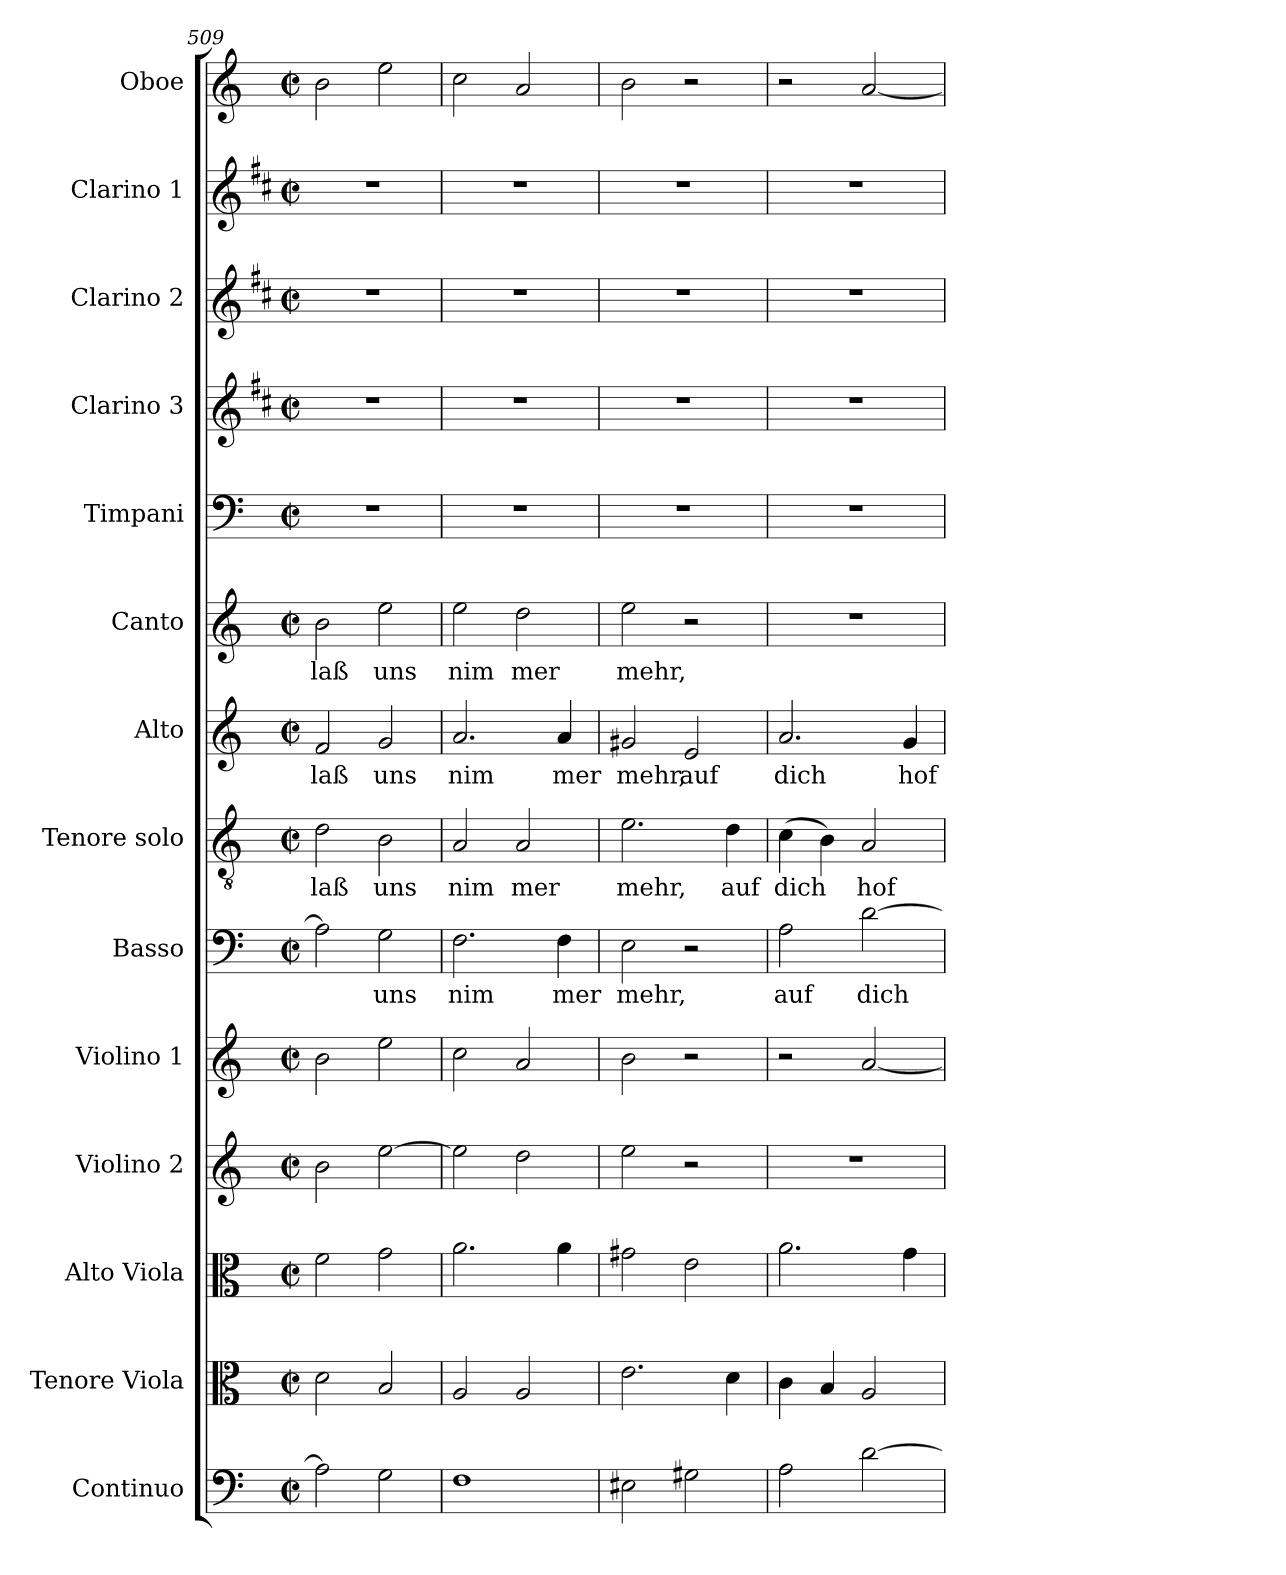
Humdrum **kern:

**kern	**kern	**kern	**kern	**kern	**kern	**text	**kern	**text	**kern	**text	**kern	**text	**kern	**kern	**kern	**kern	**kern
*part14	*part13	*part12	*part11	*part10	*part9	*part9	*part8	*part8	*part7	*part7	*part6	*part6	*part5	*part4	*part3	*part2	*part1
*staff14	*staff13	*staff12	*staff11	*staff10	*staff9	*staff9	*staff8	*staff8	*staff7	*staff7	*staff6	*staff6	*staff5	*staff4	*staff3	*staff2	*staff1
*I"Continuo	*I"Tenore Viola	*I"Alto Viola	*I"Violino 2	*I"Violino 1	*I"Basso	*	*I"Tenore solo	*	*I"Alto	*	*I"Canto	*	*I"Timpani	*I"Clarino 3	*I"Clarino 2	*I"Clarino 1	*I"Oboe
*I'Continuo	*I'Tenore Viola	*I'Alto Viola	*I'Violino 2	*I'Violino 1	*I'Basso	*	*I'Tenore	*	*I'Alto	*	*I'Canto	*	*I'Timpani	*I'Clarino 3	*I'Clarino 2	*I'Clarino 1	*I'Oboe
*clefF4	*clefC3	*clefC3	*clefG2	*clefG2	*clefF4	*	*clefGv2	*	*clefG2	*	*clefG2	*	*clefF4	*clefG2	*clefG2	*clefG2	*clefG2
*	*	*	*	*	*	*	*	*	*	*	*	*	*	*ITrd1c2	*ITrd1c2	*ITrd1c2	*
*k[]	*k[]	*k[]	*k[]	*k[]	*k[]	*	*k[]	*	*k[]	*	*k[]	*	*k[]	*k[]	*k[]	*k[]	*k[]
*C:	*C:	*C:	*C:	*C:	*C:	*	*C:	*	*C:	*	*C:	*	*C:	*C:	*C:	*C:	*C:
*M2/2	*M2/2	*M2/2	*M2/2	*M2/2	*M2/2	*	*M2/2	*	*M2/2	*	*M2/2	*	*M2/2	*M2/2	*M2/2	*M2/2	*M2/2
*met(c|)	*met(c|)	*met(c|)	*met(c|)	*met(c|)	*met(c|)	*	*met(c|)	*	*met(c|)	*	*met(c|)	*	*met(c|)	*met(c|)	*met(c|)	*met(c|)	*met(c|)
=509	=509	=509	=509	=509	=509	=509	=509	=509	=509	=509	=509	=509	=509	=509	=509	=509	=509
!	!	!	!	!	!	!LO:LY:b:cj	!	!LO:LY:b	!	!LO:LY:b:cj	!	!LO:LY:b:cj	!	!	!	!	!
2A\]	2d\	2f\	2b\	2b\	2A\]	.	2d\	laß	2f/	laß	2b\	laß	1r	1r	1r	1r	2b\
!	!	!	!	!	!	!LO:LY:b:cj	!	!LO:LY:b	!	!LO:LY:b:cj	!	!LO:LY:b:cj	!	!	!	!	!
2G\	2B/	2g\	[>2ee\	2ee\	2G\	uns	2B\	uns	2g/	uns	2ee\	uns	.	.	.	.	2ee\
=510	=510	=510	=510	=510	=510	=510	=510	=510	=510	=510	=510	=510	=510	=510	=510	=510	=510
!	!	!	!	!	!	!LO:LY:b:cj	!	!LO:LY:b	!	!LO:LY:b:cj	!	!LO:LY:b:cj	!	!	!	!	!
1F	2A/	2.a\	2ee\]	2cc\	2.F\	nim	2A/	nim	2.a/	nim	2ee\	nim	1r	1r	1r	1r	2cc\
!	!	!	!	!	!	!	!	!LO:LY:b	!	!	!	!LO:LY:b:cj	!	!	!	!	!
.	2A/	.	2dd\	2a/	.	.	2A/	mer	.	.	2dd\	mer	.	.	.	.	2a/
!	!	!	!	!	!	!LO:LY:b:cj	!	!	!	!LO:LY:b:cj	!	!	!	!	!	!	!
.	.	4a\	.	.	4F\	mer	.	.	4a/	mer	.	.	.	.	.	.	.
=511	=511	=511	=511	=511	=511	=511	=511	=511	=511	=511	=511	=511	=511	=511	=511	=511	=511
!	!	!	!	!	!	!LO:LY:b:cj	!	!LO:LY:b	!	!LO:LY:b:cj	!	!LO:LY:b:cj	!	!	!	!	!
2E#\	2.e\	2g#X\	2ee\	2b\	2E\	mehr,	2.e\	mehr,	2g#X/	mehr,	2ee\	mehr,	1r	1r	1r	1r	2b\
!	!	!	!	!	!	!	!	!	!	!LO:LY:b:cj	!	!	!	!	!	!	!
2G#X\	.	2e\	2r	2r	2r	.	.	.	2e/	auf	2r	.	.	.	.	.	2r
!	!	!	!	!	!	!	!	!LO:LY:b	!	!	!	!	!	!	!	!	!
.	4d\	.	.	.	.	.	4d\	auf	.	.	.	.	.	.	.	.	.
!!LO:PB:g=z
=512	=512	=512	=512	=512	=512	=512	=512	=512	=512	=512	=512	=512	=512	=512	=512	=512	=512
!	!	!	!	!	!	!LO:LY:b:cj	!	!LO:LY:b	!	!LO:LY:b:cj	!	!	!	!	!	!	!
2A\	4c\	2.a\	1r	2r	2A\	auf	(>4c\	dich	2.a/	dich	1r	.	1r	1r	1r	1r	2r
!	!	!	!	!	!	!	!	!LO:LY:b	!	!	!	!	!	!	!	!	!
.	4B/	.	.	.	.	.	4B\)	.	.	.	.	.	.	.	.	.	.
!	!	!	!	!	!	!LO:LY:b:cj	!	!LO:LY:b	!	!	!	!	!	!	!	!	!
[>2d\	2A/	.	.	[<2a/	[>2d\	dich	2A/	hof	.	.	.	.	.	.	.	.	[<2a/
!	!	!	!	!	!	!	!	!	!	!LO:LY:b:cj	!	!	!	!	!	!	!
.	.	4g\	.	.	.	.	.	.	4g/	hof-	.	.	.	.	.	.	.
=	=	=	=	=	=	=	=	=	=	=	=	=	=	=	=	=	=
*-	*-	*-	*-	*-	*-	*-	*-	*-	*-	*-	*-	*-	*-	*-	*-	*-	*-
